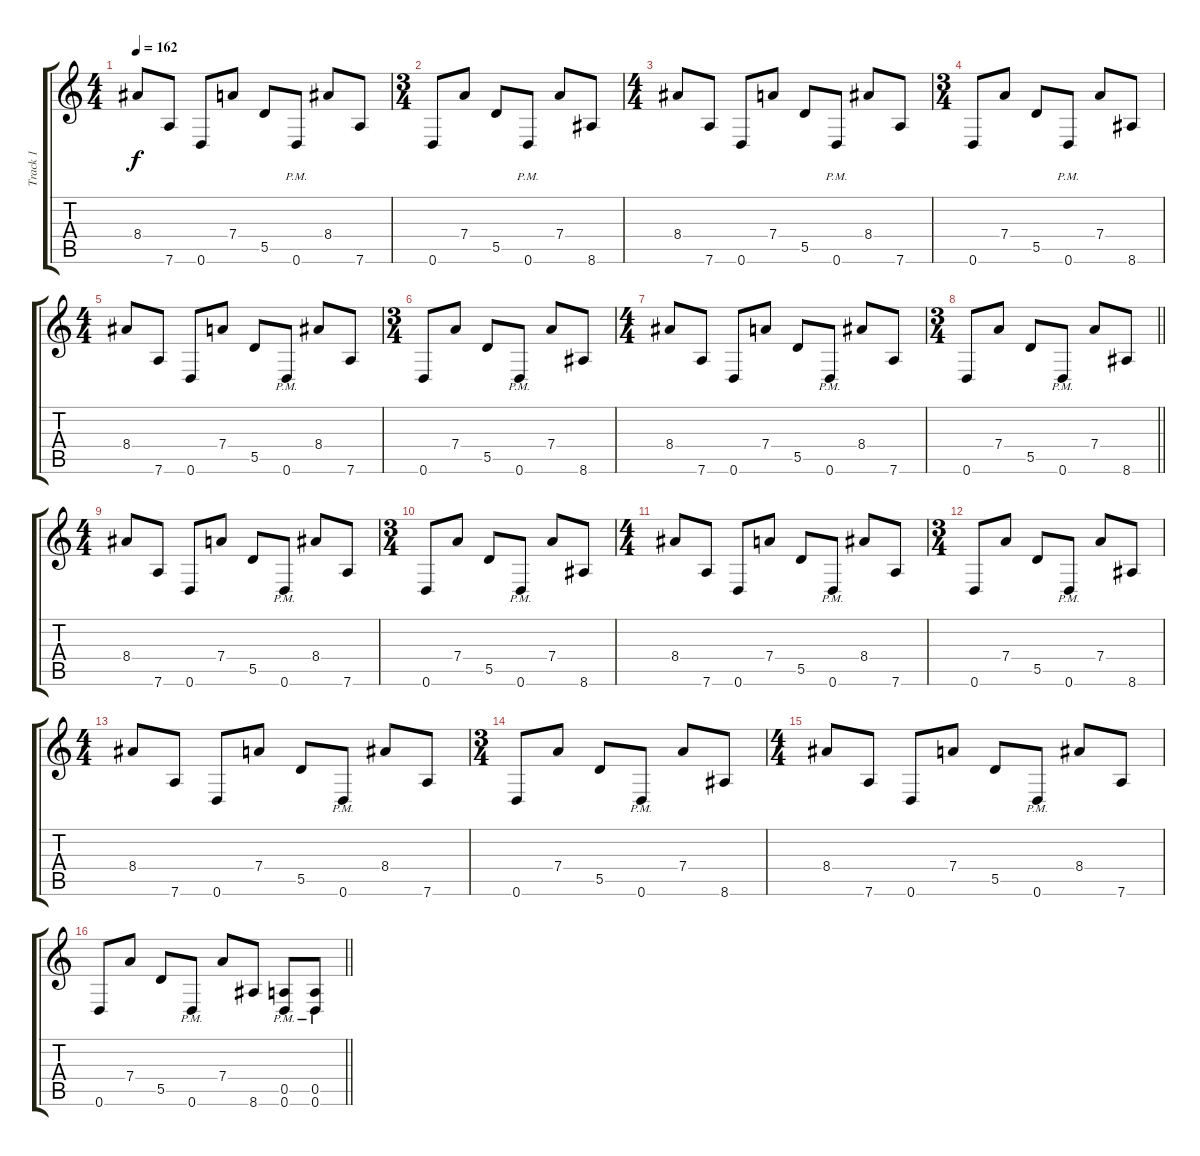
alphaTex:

\track ("Track 1" "Track 1") {instrument distortionguitar}
\staff {score tabs}
\tuning (E4 B3 G3 D3 A2 D2) {hide}
\ts (4 4)
\section ("" "")
\tempo 162
\clef g2
\ks c
8.4.8{dy f} 7.6.8 0.6.8 7.4.8 5.5.8 0.6{pm}.8 8.4.8 7.6.8 |
\ts (3 4)
0.6.8 7.4.8 5.5.8 0.6{pm}.8 7.4.8 8.6.8 |
\ts (4 4)
8.4.8 7.6.8 0.6.8 7.4.8 5.5.8 0.6{pm}.8 8.4.8 7.6.8 |
\ts (3 4)
0.6.8 7.4.8 5.5.8 0.6{pm}.8 7.4.8 8.6.8 |
\ts (4 4)
8.4.8 7.6.8 0.6.8 7.4.8 5.5.8 0.6{pm}.8 8.4.8 7.6.8 |
\ts (3 4)
0.6.8 7.4.8 5.5.8 0.6{pm}.8 7.4.8 8.6.8 |
\ts (4 4)
8.4.8 7.6.8 0.6.8 7.4.8 5.5.8 0.6{pm}.8 8.4.8 7.6.8 |
\ts (3 4)
\barLineRight lightlight
0.6.8 7.4.8 5.5.8 0.6{pm}.8 7.4.8 8.6.8 |
\ts (4 4)
\section ("" "")
8.4.8 7.6.8 0.6.8 7.4.8 5.5.8 0.6{pm}.8 8.4.8 7.6.8 |
\ts (3 4)
0.6.8 7.4.8 5.5.8 0.6{pm}.8 7.4.8 8.6.8 |
\ts (4 4)
8.4.8 7.6.8 0.6.8 7.4.8 5.5.8 0.6{pm}.8 8.4.8 7.6.8 |
\ts (3 4)
0.6.8 7.4.8 5.5.8 0.6{pm}.8 7.4.8 8.6.8 |
\ts (4 4)
8.4.8 7.6.8 0.6.8 7.4.8 5.5.8 0.6{pm}.8 8.4.8 7.6.8 |
\ts (3 4)
0.6.8 7.4.8 5.5.8 0.6{pm}.8 7.4.8 8.6.8 |
\ts (4 4)
8.4.8 7.6.8 0.6.8 7.4.8 5.5.8 0.6{pm}.8 8.4.8 7.6.8 |
\barLineRight lightlight
0.6.8 7.4.8 5.5.8 0.6{pm}.8 7.4.8 8.6.8 (0.5{pm} 0.6{pm}).8 (0.5{pm} 0.6{pm}).8
